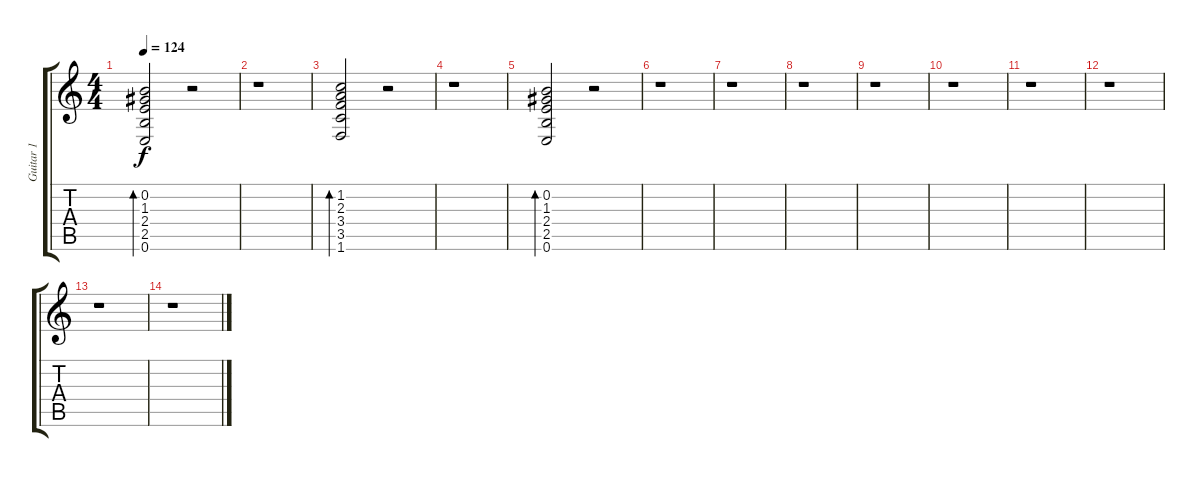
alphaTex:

\track ("Guitar 1" "Guitar 1") {instrument electricguitarclean}
\staff {score tabs}
\tuning (E4 B3 G3 D3 A2 E2) {hide}
\ts (4 4)
\tempo 124
\clef g2
\ks c
(0.2 1.3 2.4 2.5 0.6).2{bd 120 dy f} r.2 |
r.1 |
(1.2 2.3 3.4 3.5 1.6).2{bd 120} r.2 |
r.1 |
(0.2 1.3 2.4 2.5 0.6).2{bd 120} r.2 |
r.1 |
r.1 |
r.1 |
r.1 |
r.1 |
r.1 |
r.1 |
r.1 |
r.1
